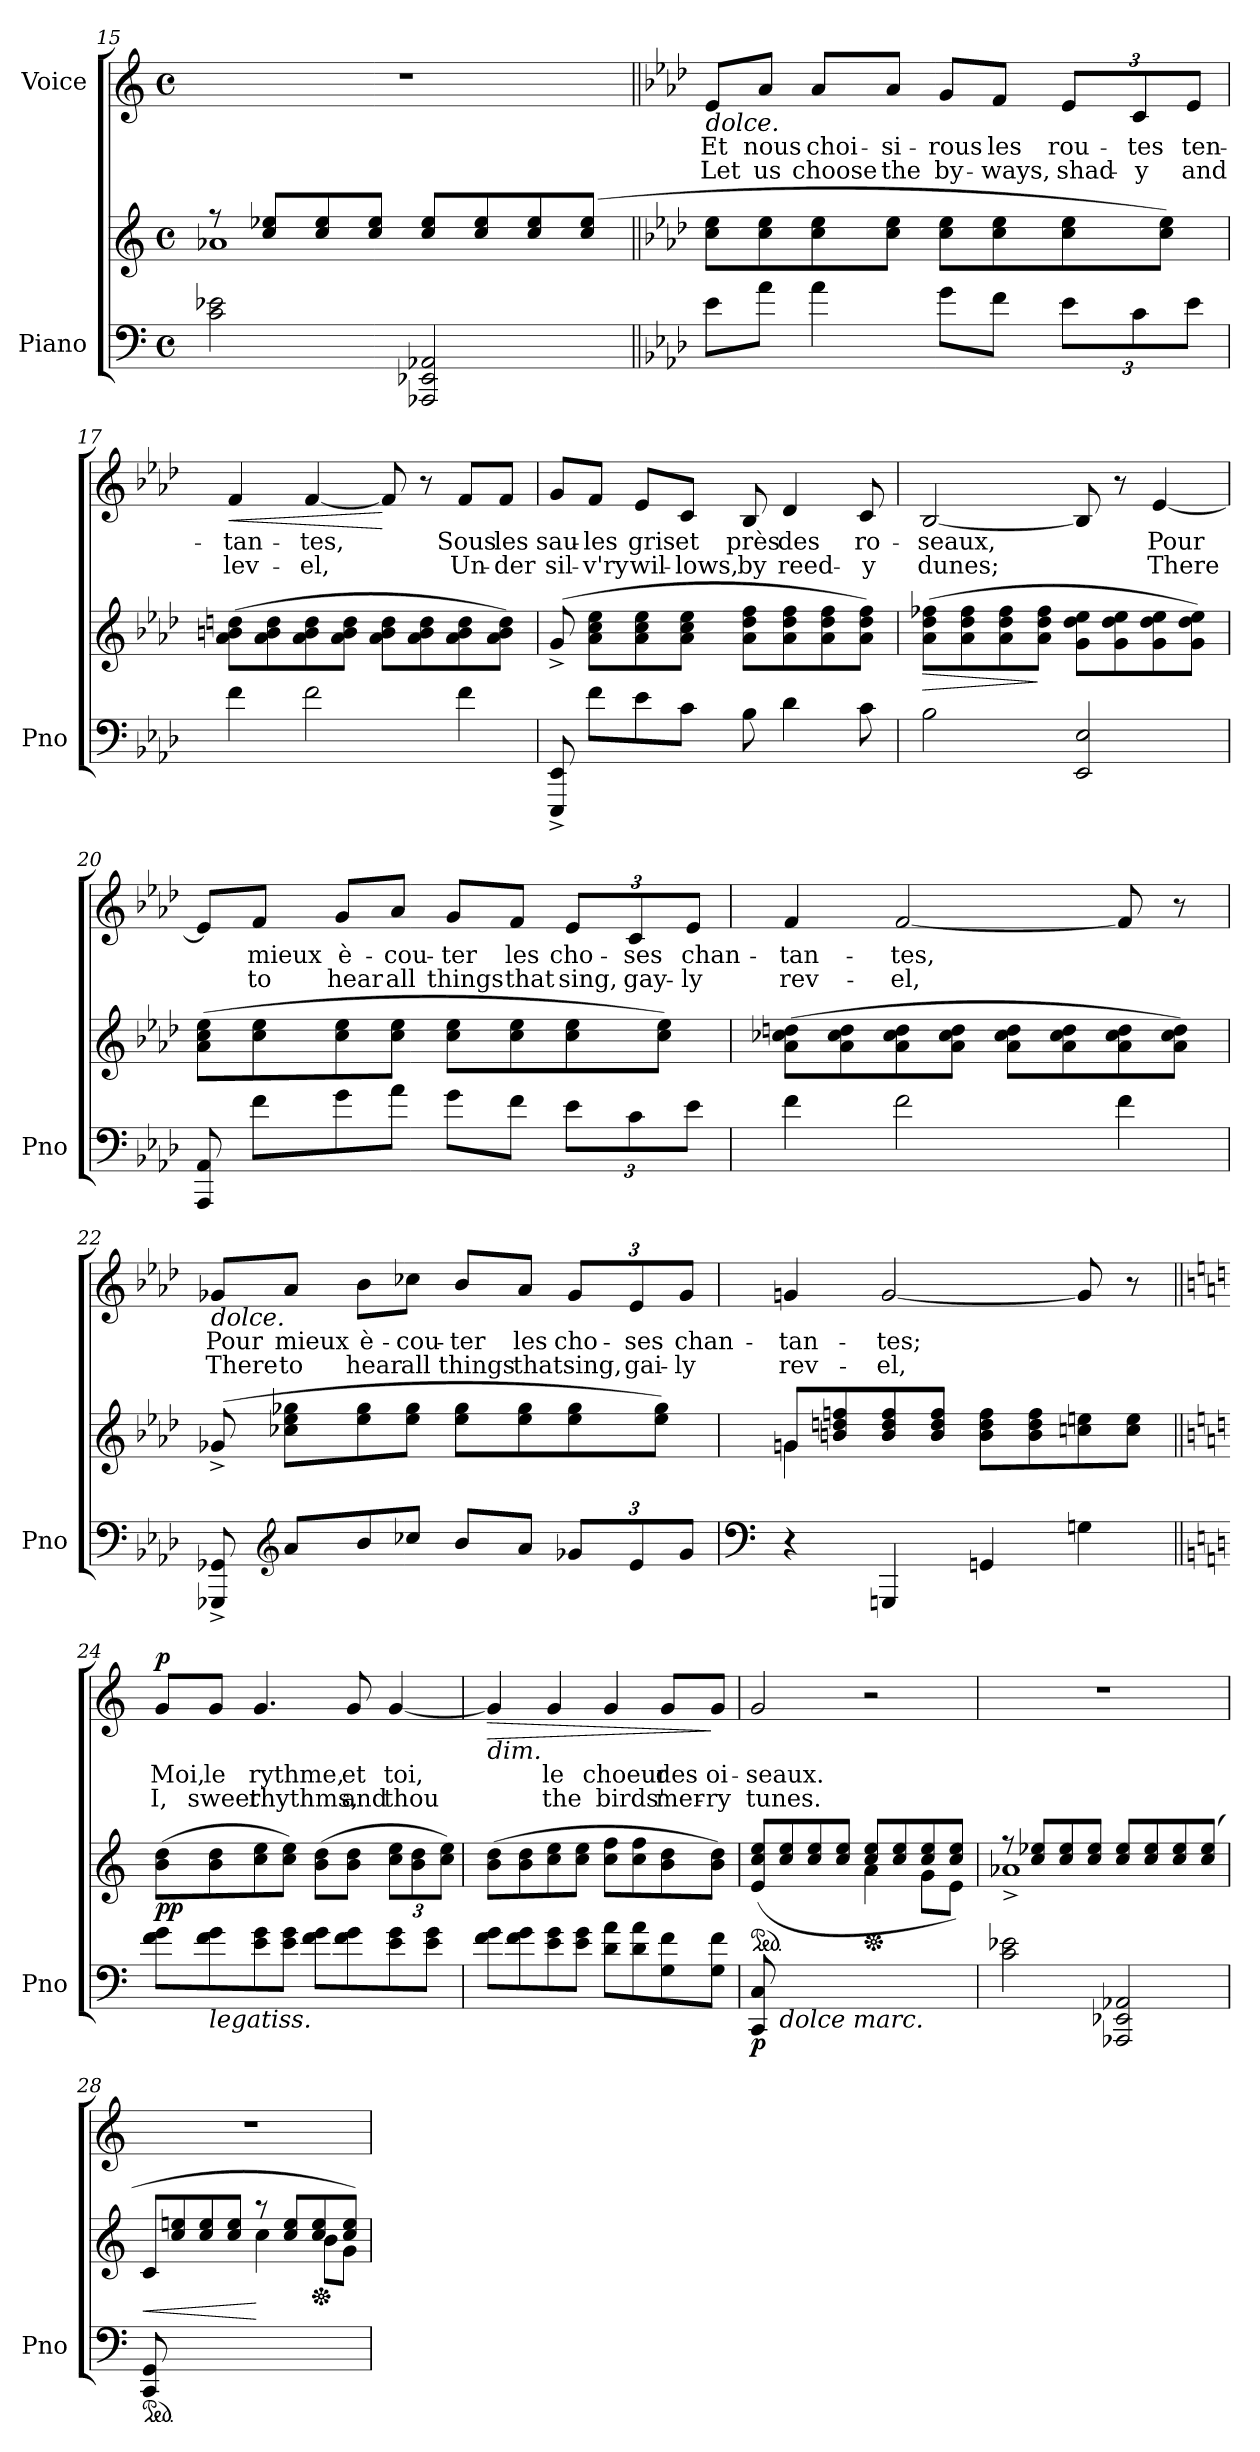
**kern	**kern	**dynam	**kern	**text	**text	**dynam
*part2	*part2	*part2	*part1	*part1	*part1	*part1
*staff3	*staff2	*staff2/3	*staff1	*staff1	*staff1	*staff1
*I"Piano	*	*	*I"Voice	*	*	*
*I'Pno	*	*	*	*	*	*
*clefF4	*clefG2	*	*clefG2	*	*	*
*k[]	*k[]	*	*k[]	*	*	*
*M4/4	*M4/4	*	*M4/4	*	*	*
*met(c)	*met(c)	*	*met(c)	*	*	*
=15	=15	=15	=15	=15	=15	=15
*	*^	*	*	*	*	*
2c\ 2e-X\	8r	(1a-X	.	1r	.	.	.
.	8cc/ 8ee-X/L	.	.	.	.	.	.
.	8cc/ 8ee-/	.	.	.	.	.	.
.	8cc/ 8ee-/J	.	.	.	.	.	.
2AAA-X/ 2EE-X/ 2AA-X/	8cc/ 8ee-/L	.	.	.	.	.	.
.	8cc/ 8ee-/	.	.	.	.	.	.
.	8cc/ 8ee-/	.	.	.	.	.	.
.	(8cc/ 8ee-/J	.	.	.	.	.	.
*	*v	*v	*	*	*	*	*
!!LO:LB:g=z
=16||	=16||	=16||	=16||	=16||	=16||	=16||
*k[b-e-a-d-]	*k[b-e-a-d-]	*	*k[b-e-a-d-]	*	*	*
!	!	!	!LO:TX:b:i:t=dolce.	!	!	!
!	!	!	!	!LO:LY:b	!LO:LY:b	!
8e-\L	8cc\ 8ee-\L	.	8e-/L	Et	Let	.
!	!	!	!	!LO:LY:b	!LO:LY:b	!
8a-\J	8cc\ 8ee-\	.	8a-/J	nous	us	.
!	!	!	!	!LO:LY:b	!LO:LY:b	!
4a-\	8cc\ 8ee-\	.	8a-/L	choi-	choose	.
!	!	!	!	!LO:LY:b	!LO:LY:b	!
.	8cc\ 8ee-\J	.	8a-/J	-si-	the	.
!	!	!	!	!LO:LY:b	!LO:LY:b	!
8g\L	8cc\ 8ee-\L	.	8g/L	-rous	by-	.
!	!	!	!	!LO:LY:b	!LO:LY:b	!
8f\J	8cc\ 8ee-\	.	8f/J	les	-ways,	.
*Xbrackettup	*	*	*	*	*	*
!	!	!	!	!LO:LY:b	!LO:LY:b	!
12e-\L	8cc\ 8ee-\	.	12e-/L	rou-	shad-	.
!	!	!	!	!LO:LY:b	!LO:LY:b	!
12c\	.	.	12c/	-tes	-y	.
.	8cc\ 8ee-\J)	.	.	.	.	.
!	!	!	!	!LO:LY:b	!LO:LY:b	!
12e-\J	.	.	12e-/J	ten-	and	.
=17	=17	=17	=17	=17	=17	=17
!	!	!	!	!LO:LY:b	!LO:LY:b	!LO:HP:b
4f\	(8a-\ 8bn\ 8ddn\L	.	4f/	-tan-	lev-	<
.	8a-\ 8b\ 8dd\	.	.	.	.	.
!	!	!	!	!LO:LY:b	!LO:LY:b	!
2f\	8a-\ 8b\ 8dd\	.	[4f/	-tes,	-el,	.
.	8a-\ 8b\ 8dd\J	.	.	.	.	.
.	8a-\ 8b\ 8dd\L	.	8f/]	.	.	[
.	8a-\ 8b\ 8dd\	.	8r	.	.	.
!	!	!	!	!LO:LY:b	!LO:LY:b	!
4f\	8a-\ 8b\ 8dd\	.	8f/L	Sous	Un-	.
!	!	!	!	!LO:LY:b	!LO:LY:b	!
.	8a-\ 8b\ 8dd\J)	.	8f/J	les	-der	.
!!LO:PB:g=z
=18	=18	=18	=18	=18	=18	=18
!	!	!	!	!LO:LY:b	!LO:LY:b	!
8EEE-/^ 8EE-/^	(8g^/	.	8g/L	sau-	sil-	.
!	!	!	!	!LO:LY:b	!LO:LY:b	!
8f\L	8a-\ 8cc\ 8ee-\L	.	8f/J	-les	-v'ry	.
!	!	!	!	!LO:LY:b	!LO:LY:b	!
8e-\	8a-\ 8cc\ 8ee-\	.	8e-/L	gris	wil-	.
!	!	!	!	!LO:LY:b	!LO:LY:b	!
8c\J	8a-\ 8cc\ 8ee-\J	.	8c/J	et	-lows,	.
!	!	!	!	!LO:LY:b	!LO:LY:b	!
8B-\	8a-\ 8dd-\ 8ff\L	.	8B-/	près	by	.
!	!	!	!	!LO:LY:b	!LO:LY:b	!
4d-\	8a-\ 8dd-\ 8ff\	.	4d-/	des	reed-	.
.	8a-\ 8dd-\ 8ff\	.	.	.	.	.
!	!	!	!	!LO:LY:b	!LO:LY:b	!
8c\	8a-\ 8dd-\ 8ff\J)	.	8c/	ro-	-y	.
=19	=19	=19	=19	=19	=19	=19
!	!	!LO:HP:b	!	!LO:LY:b	!LO:LY:b	!
2B-\	(8a-\ 8dd-\ 8ff-X\L	>	[2B-/	-seaux,	dunes;	.
.	8a-\ 8dd-\ 8ff-\	.	.	.	.	.
.	8a-\ 8dd-\ 8ff-\	.	.	.	.	.
.	8a-\ 8dd-\ 8ff-\J	]	.	.	.	.
2EE-/ 2E-/	8g\ 8dd-\ 8ee-\L	.	8B-/]	.	.	.
.	8g\ 8dd-\ 8ee-\	.	8r	.	.	.
!	!	!	!	!LO:LY:b	!LO:LY:b	!
.	8g\ 8dd-\ 8ee-\	.	[4e-/	Pour	There	.
.	8g\ 8dd-\ 8ee-\J)	.	.	.	.	.
!!LO:PB:g=z
=20	=20	=20	=20	=20	=20	=20
8AAA-/ 8AA-/	(8a-\ 8cc\ 8ee-\L	.	8e-/L]	.	.	.
!	!	!	!	!LO:LY:b	!LO:LY:b	!
8f\L	8cc\ 8ee-\	.	8f/J	mieux	to	.
!	!	!	!	!LO:LY:b	!LO:LY:b	!
8g\	8cc\ 8ee-\	.	8g/L	è-	hear	.
!	!	!	!	!LO:LY:b	!LO:LY:b	!
8a-\J	8cc\ 8ee-\J	.	8a-/J	-cou-	all	.
!	!	!	!	!LO:LY:b	!LO:LY:b	!
8g\L	8cc\ 8ee-\L	.	8g/L	-ter	things	.
!	!	!	!	!LO:LY:b	!LO:LY:b	!
8f\J	8cc\ 8ee-\	.	8f/J	les	that	.
!	!	!	!	!LO:LY:b	!LO:LY:b	!
12e-\L	8cc\ 8ee-\	.	12e-/L	cho-	sing,	.
!	!	!	!	!LO:LY:b	!LO:LY:b	!
12c\	.	.	12c/	-ses	gay-	.
.	8cc\ 8ee-\J)	.	.	.	.	.
!	!	!	!	!LO:LY:b	!LO:LY:b	!
12e-\J	.	.	12e-/J	chan-	-ly	.
=21	=21	=21	=21	=21	=21	=21
!	!	!	!	!LO:LY:b	!LO:LY:b	!
4f\	(8a-\ 8cc-X\ 8ddn\L	.	4f/	-tan-	rev-	.
.	8a-\ 8cc-\ 8dd\	.	.	.	.	.
!	!	!	!	!LO:LY:b	!LO:LY:b	!
2f\	8a-\ 8cc-\ 8dd\	.	[2f/	tes,	-el,	.
.	8a-\ 8cc-\ 8dd\J	.	.	.	.	.
.	8a-\ 8cc-\ 8dd\L	.	.	.	.	.
.	8a-\ 8cc-\ 8dd\	.	.	.	.	.
4f\	8a-\ 8cc-\ 8dd\	.	8f/]	.	.	.
.	8a-\ 8cc-\ 8dd\J)	.	8r	.	.	.
!!LO:LB:g=z
=22	=22	=22	=22	=22	=22	=22
!	!	!	!LO:TX:b:i:t=dolce.	!	!	!
!	!	!	!	!LO:LY:b	!LO:LY:b	!
8GGG-X/^> 8GG-X/^>	(8g-X^/	.	8g-X/L	Pour	There	.
*clefG2	*	*	*	*	*	*
!	!	!	!	!LO:LY:b	!LO:LY:b	!
8a-/L	8cc-X\ 8ee-\ 8gg-X\L	.	8a-/J	mieux	to	.
!	!	!	!	!LO:LY:b	!LO:LY:b	!
8b-/	8ee-\ 8gg-\	.	8b-\L	è-	hear	.
!	!	!	!	!LO:LY:b	!LO:LY:b	!
8cc-X/J	8ee-\ 8gg-\J	.	8cc-X\J	-cou-	all	.
!	!	!	!	!LO:LY:b	!LO:LY:b	!
8b-/L	8ee-\ 8gg-\L	.	8b-/L	-ter	things	.
!	!	!	!	!LO:LY:b	!LO:LY:b	!
8a-/J	8ee-\ 8gg-\	.	8a-/J	les	that	.
!	!	!	!	!LO:LY:b	!LO:LY:b	!
12g-X/L	8ee-\ 8gg-\	.	12g-/L	cho-	sing,	.
!	!	!	!	!LO:LY:b	!LO:LY:b	!
12e-/	.	.	12e-/	-ses	gai-	.
.	8ee-\ 8gg-\J)	.	.	.	.	.
!	!	!	!	!LO:LY:b	!LO:LY:b	!
12g-/J	.	.	12g-/J	chan-	-ly	.
=23	=23	=23	=23	=23	=23	=23
*clefF4	*	*	*	*	*	*
*	*^	*	*	*	*	*
!	!	!	!	!	!LO:LY:b	!LO:LY:b	!
4r	8gn/L	4g\	.	4gn/	-tan-	rev-	.
.	8bn/ 8ddn/ 8ffn/	.	.	.	.	.	.
!	!	!	!	!	!LO:LY:b	!LO:LY:b	!
4GGGn/	8b/ 8dd/ 8ff/	2.ryy	.	[2g/	-tes;	-el,	.
.	8b/ 8dd/ 8ff/J	.	.	.	.	.	.
4GGn/	8b\ 8dd\ 8ff\L	.	.	.	.	.	.
.	8b\ 8dd\ 8ff\	.	.	.	.	.	.
4Gn\	8ccn\ 8een\	.	.	8g/]	.	.	.
.	8cc\ 8ee\J	.	.	8r	.	.	.
*	*v	*v	*	*	*	*	*
!!LO:LB:g=z
=24||	=24||	=24||	=24||	=24||	=24||	=24||
*k[]	*k[]	*	*k[]	*	*	*
!	!	!LO:DY:b	!	!LO:LY:b	!LO:LY:b	!LO:DY:b
8f\ 8g\L	(8b\ 8dd\L	pp	8g/L	Moi,	I,	p
!LO:TX:b:i:t=legatiss.	!	!	!	!	!	!
!	!	!	!	!LO:LY:b	!LO:LY:b	!
8f\ 8g\	8b\ 8dd\	.	8g/J	le	sweet	.
!	!	!	!	!LO:LY:b	!LO:LY:b	!
8e\ 8g\	8cc\ 8ee\	.	4.g/	rythme,	rhythms,	.
8e\ 8g\J	8cc\ 8ee\J)	.	.	.	.	.
8f\ 8g\L	(8b\ 8dd\L	.	.	.	.	.
!	!	!	!	!LO:LY:b	!LO:LY:b	!
8f\ 8g\	8b\ 8dd\J	.	8g/	et	and	.
*	*Xbrackettup	*	*	*	*	*
!	!	!	!	!LO:LY:b	!LO:LY:b	!
8e\ 8g\	12cc\ 12ee\L	.	[4g/	toi,	thou	.
.	12b\ 12dd\	.	.	.	.	.
8e\ 8g\J	.	.	.	.	.	.
.	12cc\ 12ee\J)	.	.	.	.	.
=25	=25	=25	=25	=25	=25	=25
!	!	!	!LO:TX:b:i:t=dim.	!	!	!
!	!	!	!	!	!	!LO:HP:b
8f\ 8g\L	(8b\ 8dd\L	.	4g/]	.	.	>
8f\ 8g\	8b\ 8dd\	.	.	.	.	.
!	!	!	!	!LO:LY:b	!LO:LY:b	!
8e\ 8g\	8cc\ 8ee\	.	4g/	le	the	.
8e\ 8g\J	8cc\ 8ee\J	.	.	.	.	.
!	!	!	!	!LO:LY:b	!LO:LY:b	!
8d\ 8a\L	8cc\ 8ff\L	.	4g/	choeur	birds'	.
8d\ 8a\	8cc\ 8ff\	.	.	.	.	.
!	!	!	!	!LO:LY:b	!LO:LY:b	!
8G\ 8f\	8b\ 8dd\	.	8g/L	des	mer-	.
!	!	!	!	!LO:LY:b	!LO:LY:b	!
8G\ 8f\J	8b\ 8dd\J)	.	8g/J	oi-	-ry	]
=26	=26	=26	=26	=26	=26	=26
*	*ped	*	*	*	*	*
*	*^	*	*	*	*	*
!	!	!	!LO:DY:b=2	!	!LO:LY:b	!LO:LY:b	!
8CC/ 8C/L	(8e/ 8cc/ 8ee/L	8ryy	p	2g/	-seaux.	tunes.	.
!LO:TX:b:i:t=dolce marc.	!	!	!	!	!	!	!
2..ryy	8cc/ 8ee/	8d\	.	.	.	.	.
.	8cc/ 8ee/	8e\	.	.	.	.	.
.	8cc/ 8ee/J	8g\J	.	.	.	.	.
*	*Xped	*	*	*	*	*	*
.	8cc/ 8ee/L	4a\	.	2r	.	.	.
.	8cc/ 8ee/	.	.	.	.	.	.
.	8cc/ 8ee/	8g\L	.	.	.	.	.
.	8cc/ 8ee/J)	8e\J	.	.	.	.	.
!!LO:PB:g=z
=27	=27	=27	=27	=27	=27	=27	=27
2c\ 2e-X\	8r	(1a-X^	.	1r	.	.	.
.	8cc/ 8ee-X/L	.	.	.	.	.	.
.	8cc/ 8ee-/	.	.	.	.	.	.
.	8cc/ 8ee-/J	.	.	.	.	.	.
2AAA-X/ 2EE-X/ 2AA-X/	8cc/ 8ee-/L	.	.	.	.	.	.
.	8cc/ 8ee-/	.	.	.	.	.	.
.	8cc/ 8ee-/	.	.	.	.	.	.
.	(8cc/ 8ee-/J	.	.	.	.	.	.
=28	=28	=28	=28	=28	=28	=28	=28
*ped	*	*	*	*	*	*	*
!	!	!	!LO:HP:b	!	!	!	!
8CC/ 8GG/L	8c/L	8ryy	<	1r	.	.	.
2..ryy	8cc/ 8een/	8d\	.	.	.	.	.
.	8cc/ 8ee/	8e\	.	.	.	.	.
.	8cc/ 8ee/J	8g\J	.	.	.	.	.
.	8r	4cc\	[	.	.	.	.
.	8cc/ 8ee/L	.	.	.	.	.	.
*	*Xped	*	*	*	*	*	*
.	8cc/ 8ee/	8b\L	.	.	.	.	.
.	8cc/ 8ee/J)	8g\J	.	.	.	.	.
*	*v	*v	*	*	*	*	*
=	=	=	=	=	=	=
*-	*-	*-	*-	*-	*-	*-
